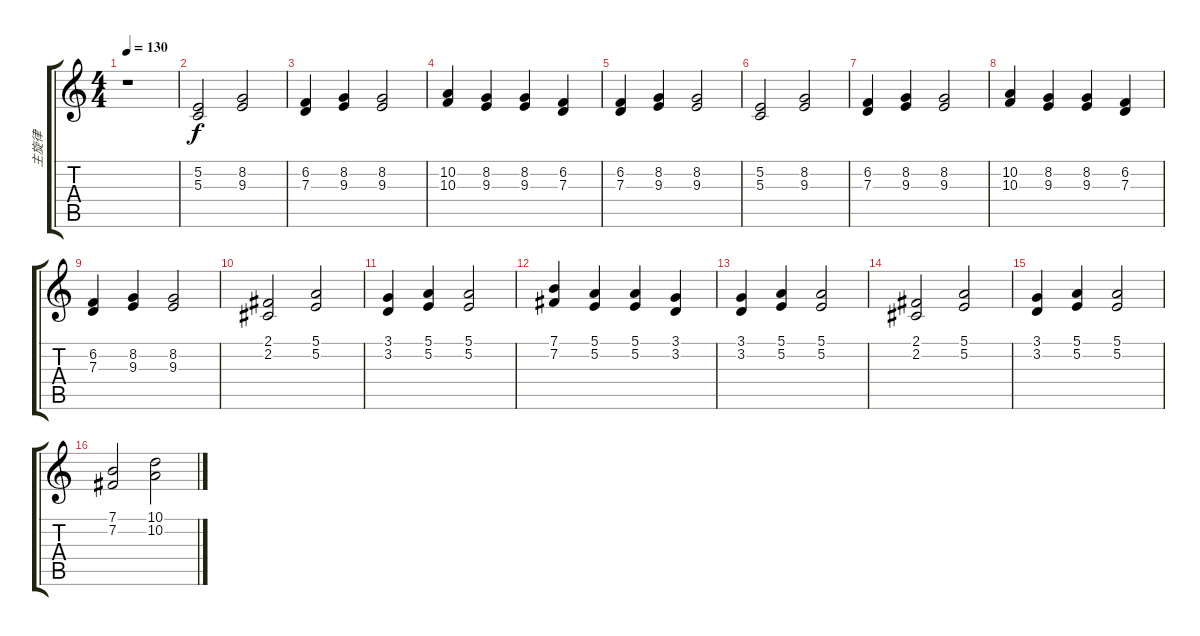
\track ("主旋律" "主旋律") {instrument lead6voice}
\staff {score tabs}
\tuning (E4 B3 G3 D3 A2 E2) {hide}
\ts (4 4)
\tempo 130
\clef g2
\ks c
r.1{dy f} |
(5.2 5.3).2 (8.2 9.3).2 |
(6.2 7.3).4 (8.2 9.3).4 (8.2 9.3).2 |
(10.2 10.3).4 (8.2 9.3).4 (8.2 9.3).4 (6.2 7.3).4 |
(6.2 7.3).4 (8.2 9.3).4 (8.2 9.3).2 |
(5.2 5.3).2 (8.2 9.3).2 |
(6.2 7.3).4 (8.2 9.3).4 (8.2 9.3).2 |
(10.2 10.3).4 (8.2 9.3).4 (8.2 9.3).4 (6.2 7.3).4 |
(6.2 7.3).4 (8.2 9.3).4 (8.2 9.3).2 |
(2.1 2.2).2 (5.1 5.2).2 |
(3.1 3.2).4 (5.1 5.2).4 (5.1 5.2).2 |
(7.1 7.2).4 (5.1 5.2).4 (5.1 5.2).4 (3.1 3.2).4 |
(3.1 3.2).4 (5.1 5.2).4 (5.1 5.2).2 |
(2.1 2.2).2 (5.1 5.2).2 |
(3.1 3.2).4 (5.1 5.2).4 (5.1 5.2).2 |
(7.1 7.2).2 (10.1 10.2).2
